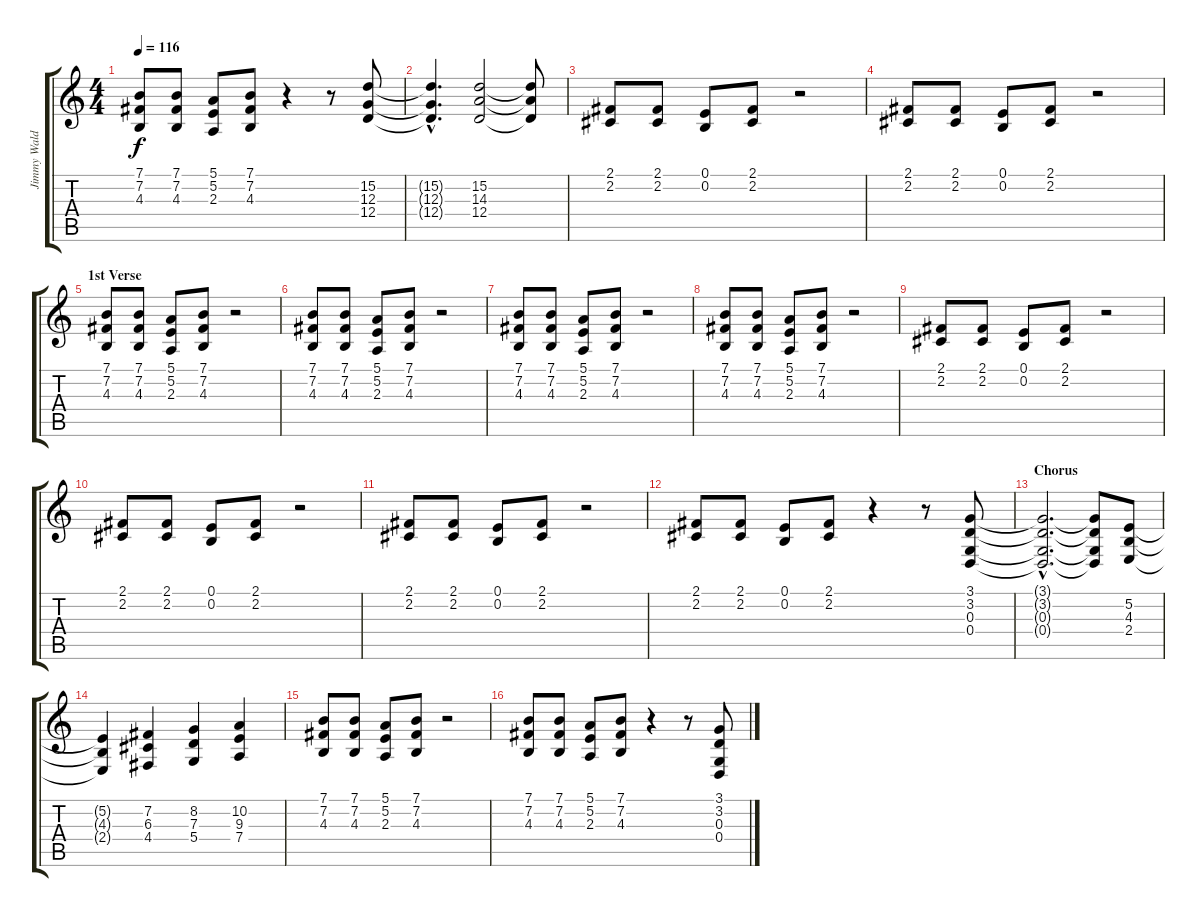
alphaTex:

\track ("Jimmy Waldo" "Jimmy Wald") {instrument stringensemble1}
\staff {score tabs}
\tuning (E4 B3 G3 D3 A2 E2) {hide}
\ts (4 4)
\tempo 116
\clef g2
\ks c
(7.1 7.2 4.3).8{dy f} (7.1 7.2 4.3).8 (5.1 5.2 2.3).8 (7.1 7.2 4.3).8 r.4 r.8 (15.2 12.3 12.4).8 |
(15.2{hac t} 12.3{hac t} 12.4{hac t}).4{d} (15.2 14.3 12.4).2 (15.2{t} 14.3{t} 12.4{t}).8 |
(2.1 2.2).8 (2.1 2.2).8 (0.1 0.2).8 (2.1 2.2).8 r.2 |
(2.1 2.2).8 (2.1 2.2).8 (0.1 0.2).8 (2.1 2.2).8 r.2 |
\section ("" "1st Verse")
(7.1 7.2 4.3).8 (7.1 7.2 4.3).8 (5.1 5.2 2.3).8 (7.1 7.2 4.3).8 r.2 |
(7.1 7.2 4.3).8 (7.1 7.2 4.3).8 (5.1 5.2 2.3).8 (7.1 7.2 4.3).8 r.2 |
(7.1 7.2 4.3).8 (7.1 7.2 4.3).8 (5.1 5.2 2.3).8 (7.1 7.2 4.3).8 r.2 |
(7.1 7.2 4.3).8 (7.1 7.2 4.3).8 (5.1 5.2 2.3).8 (7.1 7.2 4.3).8 r.2 |
(2.1 2.2).8 (2.1 2.2).8 (0.1 0.2).8 (2.1 2.2).8 r.2 |
(2.1 2.2).8 (2.1 2.2).8 (0.1 0.2).8 (2.1 2.2).8 r.2 |
(2.1 2.2).8 (2.1 2.2).8 (0.1 0.2).8 (2.1 2.2).8 r.2 |
(2.1 2.2).8 (2.1 2.2).8 (0.1 0.2).8 (2.1 2.2).8 r.4 r.8 (3.1 3.2 0.3 0.4).8 |
\section ("" "Chorus")
(3.1{hac t} 3.2{hac t} 0.3{hac t} 0.4{hac t}).2{d} (3.1{t} 3.2{t} 0.3{t} 0.4{t}).8 (5.2 4.3 2.4).8 |
(5.2{t} 4.3{t} 2.4{t}).4 (7.2 6.3 4.4).4 (8.2 7.3 5.4).4 (10.2 9.3 7.4).4 |
(7.1 7.2 4.3).8 (7.1 7.2 4.3).8 (5.1 5.2 2.3).8 (7.1 7.2 4.3).8 r.2 |
(7.1 7.2 4.3).8 (7.1 7.2 4.3).8 (5.1 5.2 2.3).8 (7.1 7.2 4.3).8 r.4 r.8 (3.1 3.2 0.3 0.4).8
